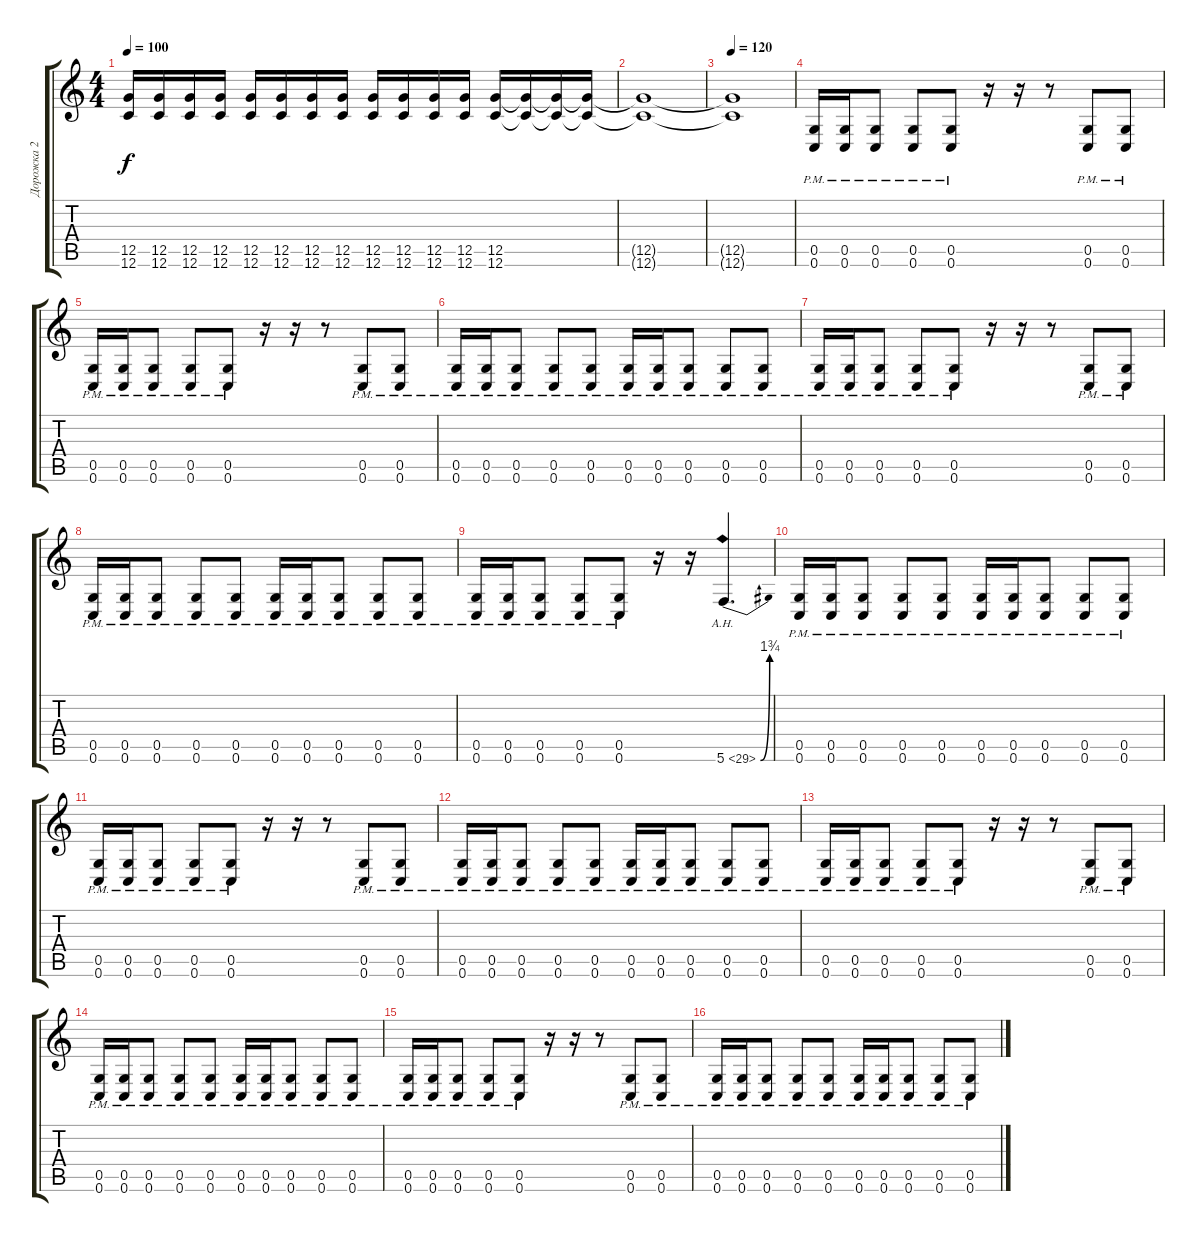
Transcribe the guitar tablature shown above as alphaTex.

\track ("Дорожка 2" "Дорожка 2") {instrument distortionguitar}
\staff {score tabs}
\tuning (D4 A3 F3 C3 G2 C2) {hide}
\ts (4 4)
\tempo 100
\clef g2
\ks c
(12.5 12.6).16{dy f} (12.5 12.6).16 (12.5 12.6).16 (12.5 12.6).16 (12.5 12.6).16 (12.5 12.6).16 (12.5 12.6).16 (12.5 12.6).16 (12.5 12.6).16 (12.5 12.6).16 (12.5 12.6).16 (12.5 12.6).16 (12.5 12.6).16 (12.5{t} 12.6{t}).16 (12.5{t} 12.6{t}).16 (12.5{t} 12.6{t}).16 |
(12.5{t} 12.6{t}).1 |
\tempo 120
(12.5{t} 12.6{t}).1 |
(0.5{pm} 0.6{pm}).16 (0.5{pm} 0.6{pm}).16 (0.5{pm} 0.6{pm}).8 (0.5{pm} 0.6{pm}).8 (0.5{pm} 0.6{pm}).8 r.16 r.16 r.8 (0.5{pm} 0.6{pm}).8 (0.5{pm} 0.6{pm}).8 |
(0.5{pm} 0.6{pm}).16 (0.5{pm} 0.6{pm}).16 (0.5{pm} 0.6{pm}).8 (0.5{pm} 0.6{pm}).8 (0.5{pm} 0.6{pm}).8 r.16 r.16 r.8 (0.5{pm} 0.6{pm}).8 (0.5{pm} 0.6{pm}).8 |
(0.5{pm} 0.6{pm}).16 (0.5{pm} 0.6{pm}).16 (0.5{pm} 0.6{pm}).8 (0.5{pm} 0.6{pm}).8 (0.5{pm} 0.6{pm}).8 (0.5{pm} 0.6{pm}).16 (0.5{pm} 0.6{pm}).16 (0.5{pm} 0.6{pm}).8 (0.5{pm} 0.6{pm}).8 (0.5{pm} 0.6{pm}).8 |
(0.5{pm} 0.6{pm}).16 (0.5{pm} 0.6{pm}).16 (0.5{pm} 0.6{pm}).8 (0.5{pm} 0.6{pm}).8 (0.5{pm} 0.6{pm}).8 r.16 r.16 r.8 (0.5{pm} 0.6{pm}).8 (0.5{pm} 0.6{pm}).8 |
(0.5{pm} 0.6{pm}).16 (0.5{pm} 0.6{pm}).16 (0.5{pm} 0.6{pm}).8 (0.5{pm} 0.6{pm}).8 (0.5{pm} 0.6{pm}).8 (0.5{pm} 0.6{pm}).16 (0.5{pm} 0.6{pm}).16 (0.5{pm} 0.6{pm}).8 (0.5{pm} 0.6{pm}).8 (0.5{pm} 0.6{pm}).8 |
(0.5{pm} 0.6{pm}).16 (0.5{pm} 0.6{pm}).16 (0.5{pm} 0.6{pm}).8 (0.5{pm} 0.6{pm}).8 (0.5{pm} 0.6{pm}).8 r.16 r.16 5.6{be (bend 0 0 60 7) ah 24}.4{d} |
(0.5{pm} 0.6{pm}).16 (0.5{pm} 0.6{pm}).16 (0.5{pm} 0.6{pm}).8 (0.5{pm} 0.6{pm}).8 (0.5{pm} 0.6{pm}).8 (0.5{pm} 0.6{pm}).16 (0.5{pm} 0.6{pm}).16 (0.5{pm} 0.6{pm}).8 (0.5{pm} 0.6{pm}).8 (0.5{pm} 0.6{pm}).8 |
(0.5{pm} 0.6{pm}).16 (0.5{pm} 0.6{pm}).16 (0.5{pm} 0.6{pm}).8 (0.5{pm} 0.6{pm}).8 (0.5{pm} 0.6{pm}).8 r.16 r.16 r.8 (0.5{pm} 0.6{pm}).8 (0.5{pm} 0.6{pm}).8 |
(0.5{pm} 0.6{pm}).16 (0.5{pm} 0.6{pm}).16 (0.5{pm} 0.6{pm}).8 (0.5{pm} 0.6{pm}).8 (0.5{pm} 0.6{pm}).8 (0.5{pm} 0.6{pm}).16 (0.5{pm} 0.6{pm}).16 (0.5{pm} 0.6{pm}).8 (0.5{pm} 0.6{pm}).8 (0.5{pm} 0.6{pm}).8 |
(0.5{pm} 0.6{pm}).16 (0.5{pm} 0.6{pm}).16 (0.5{pm} 0.6{pm}).8 (0.5{pm} 0.6{pm}).8 (0.5{pm} 0.6{pm}).8 r.16 r.16 r.8 (0.5{pm} 0.6{pm}).8 (0.5{pm} 0.6{pm}).8 |
(0.5{pm} 0.6{pm}).16 (0.5{pm} 0.6{pm}).16 (0.5{pm} 0.6{pm}).8 (0.5{pm} 0.6{pm}).8 (0.5{pm} 0.6{pm}).8 (0.5{pm} 0.6{pm}).16 (0.5{pm} 0.6{pm}).16 (0.5{pm} 0.6{pm}).8 (0.5{pm} 0.6{pm}).8 (0.5{pm} 0.6{pm}).8 |
(0.5{pm} 0.6{pm}).16 (0.5{pm} 0.6{pm}).16 (0.5{pm} 0.6{pm}).8 (0.5{pm} 0.6{pm}).8 (0.5{pm} 0.6{pm}).8 r.16 r.16 r.8 (0.5{pm} 0.6{pm}).8 (0.5{pm} 0.6{pm}).8 |
(0.5{pm} 0.6{pm}).16 (0.5{pm} 0.6{pm}).16 (0.5{pm} 0.6{pm}).8 (0.5{pm} 0.6{pm}).8 (0.5{pm} 0.6{pm}).8 (0.5{pm} 0.6{pm}).16 (0.5{pm} 0.6{pm}).16 (0.5{pm} 0.6{pm}).8 (0.5{pm} 0.6{pm}).8 (0.5{pm} 0.6{pm}).8
